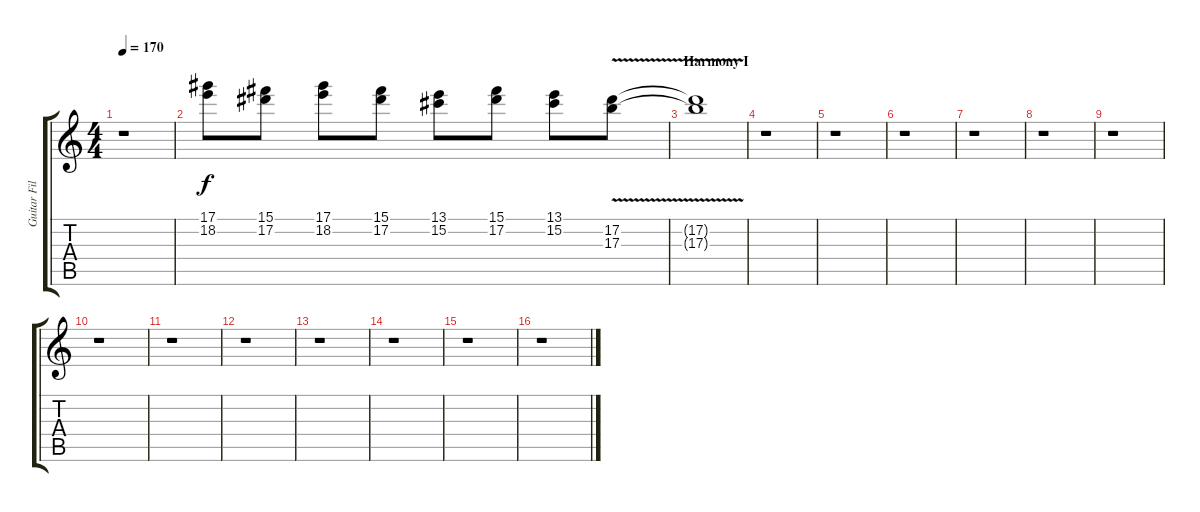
\track ("Guitar Fills" "Guitar Fil") {instrument overdrivenguitar}
\staff {score tabs}
\tuning (Eb4 Bb3 Gb3 Db3 Ab2 Eb2) {hide}
\ts (4 4)
\tempo 170
\clef g2
\ks c
r.1{dy f} |
(17.1 18.2).8{volume 8} (15.1 17.2).8 (17.1 18.2).8 (15.1 17.2).8 (13.1 15.2).8 (15.1 17.2).8 (13.1 15.2).8 (17.2{v} 17.3{v}).8{volume 0} |
\section ("" "Harmony I")
(17.2{t} 17.3{t}).1 |
r.1 |
r.1 |
r.1 |
r.1 |
r.1 |
r.1 |
r.1 |
r.1 |
r.1 |
r.1 |
r.1 |
r.1 |
r.1
